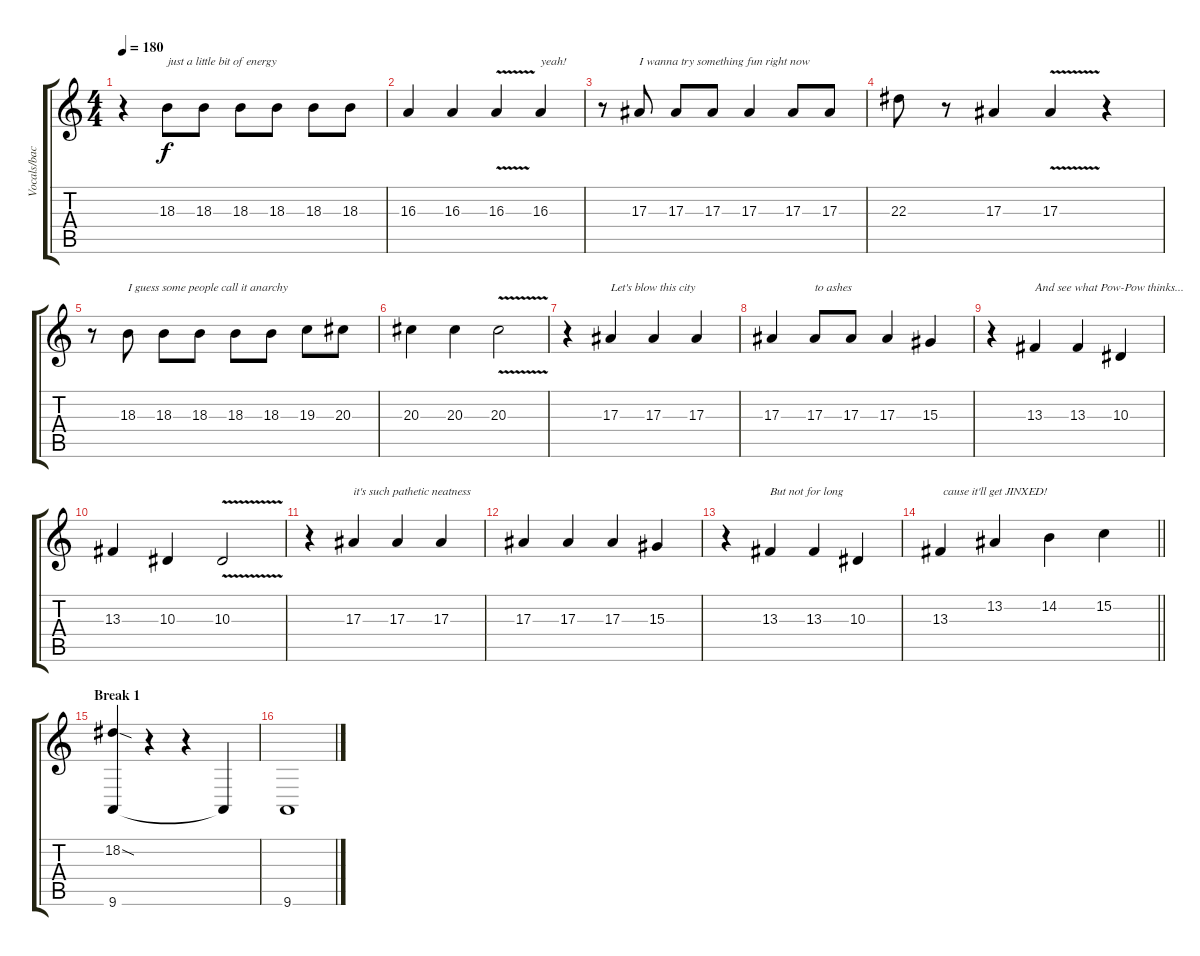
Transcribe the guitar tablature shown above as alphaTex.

\track ("Vocals/backup synth" "Vocals/bac") {instrument lead2sawtooth}
\staff {score tabs}
\tuning (D4 A3 F3 C3 G2 C2) {hide}
\ts (4 4)
\tempo 180
\clef g2
\ks c
r.4{dy f} 18.3.8{txt "just a little bit of energy"} 18.3.8 18.3.8 18.3.8 18.3.8 18.3.8 |
16.3.4 16.3.4 16.3{v}.4 16.3.4{txt "yeah!"} |
r.8{volume 12} 17.3.8{txt "I wanna try something fun right now"} 17.3.8 17.3.8 17.3.4 17.3.8 17.3.8 |
22.3.8 r.8 17.3.4 17.3{v}.4 r.4 |
r.8 18.3.8{txt "I guess some people call it anarchy"} 18.3.8 18.3.8 18.3.8 18.3.8 19.3.8 20.3.8 |
20.3.4 20.3.4 20.3{v}.2 |
r.4{volume 12} 17.3.4{txt "Let's blow this city"} 17.3.4 17.3.4 |
17.3.4 17.3.8{txt "to ashes"} 17.3.8 17.3.4 15.3.4 |
r.4 13.3.4{txt "And see what Pow-Pow thinks..."} 13.3.4 10.3.4 |
13.3.4 10.3.4 10.3{v}.2 |
r.4{volume 12} 17.3.4{txt "it's such pathetic neatness"} 17.3.4 17.3.4 |
17.3.4 17.3.4 17.3.4 15.3.4 |
r.4 13.3.4{txt "But not for long"} 13.3.4 10.3.4 |
\barLineRight lightlight
13.3.4{txt " cause it'll get JINXED!"} 13.2.4 14.2.4 15.2.4 |
\section ("" "Break 1")
(18.2{sod} 9.6).4 r.4 r.4 9.6{t}.4 |
9.6.1{volume 8}
